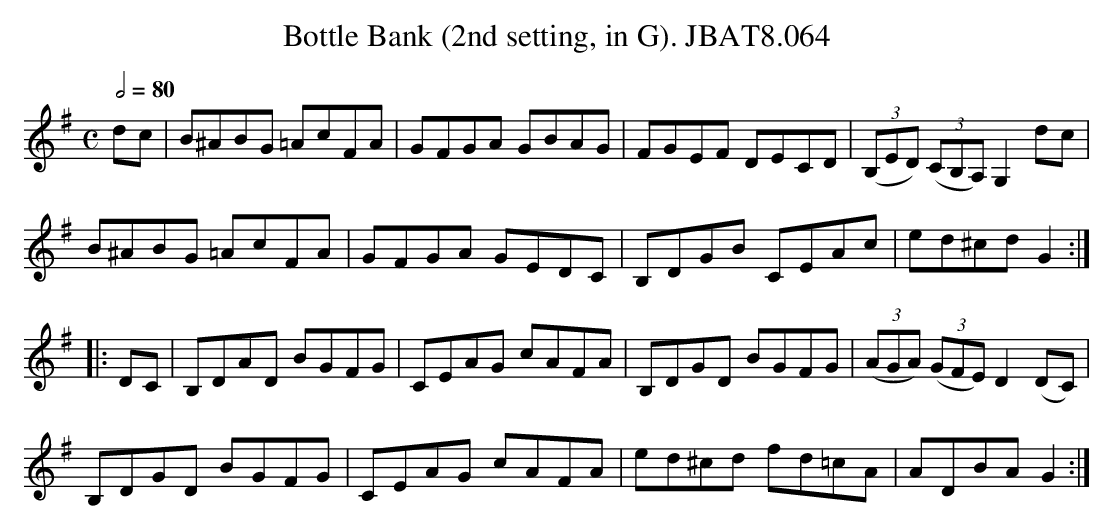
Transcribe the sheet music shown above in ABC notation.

X:1
T:Bottle Bank (2nd setting, in G). JBAT8.064
Q:1/2=80
M:C
L:1/8
K:G
dc|B^ABG =AcFA|GFGA GBAG|FGEF DECD|((3B,ED) ((3CB,A,)G,2dc|
B^ABG =AcFA|GFGA GEDC|B,DGB CEAc|ed^cdG2:|
|:DC|B,DAD BGFG|CEAG cAFA|B,DGD BGFG|((3AGA) ((3GFE)D2(DC)|
B,DGD BGFG|CEAG cAFA|ed^cd fd=cA|ADBAG2:|
